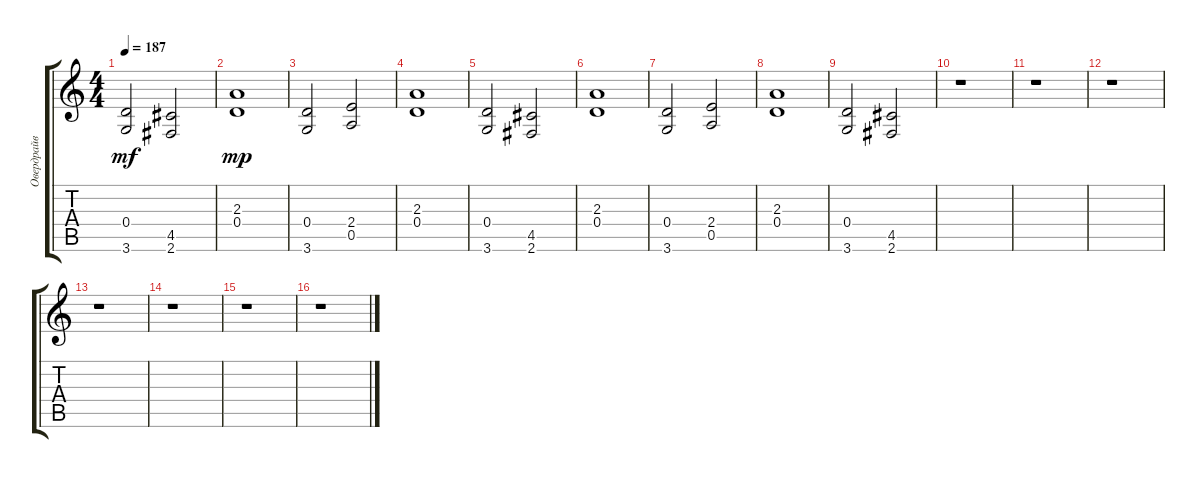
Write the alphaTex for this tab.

\track ("Овердрайв" "Овердрайв") {instrument overdrivenguitar}
\staff {score tabs}
\tuning (E4 B3 G3 D3 A2 E2) {hide}
\ts (4 4)
\tempo 187
\clef g2
\ks c
(0.4 3.6).2{dy mf} (4.5 2.6).2 |
(2.3 0.4).1{dy mp} |
(0.4 3.6).2 (2.4 0.5).2 |
(2.3 0.4).1 |
(0.4 3.6).2 (4.5 2.6).2 |
(2.3 0.4).1 |
(0.4 3.6).2 (2.4 0.5).2 |
(2.3 0.4).1 |
(0.4 3.6).2 (4.5 2.6).2 |
r.1 |
r.1 |
r.1 |
r.1 |
r.1 |
r.1 |
r.1
